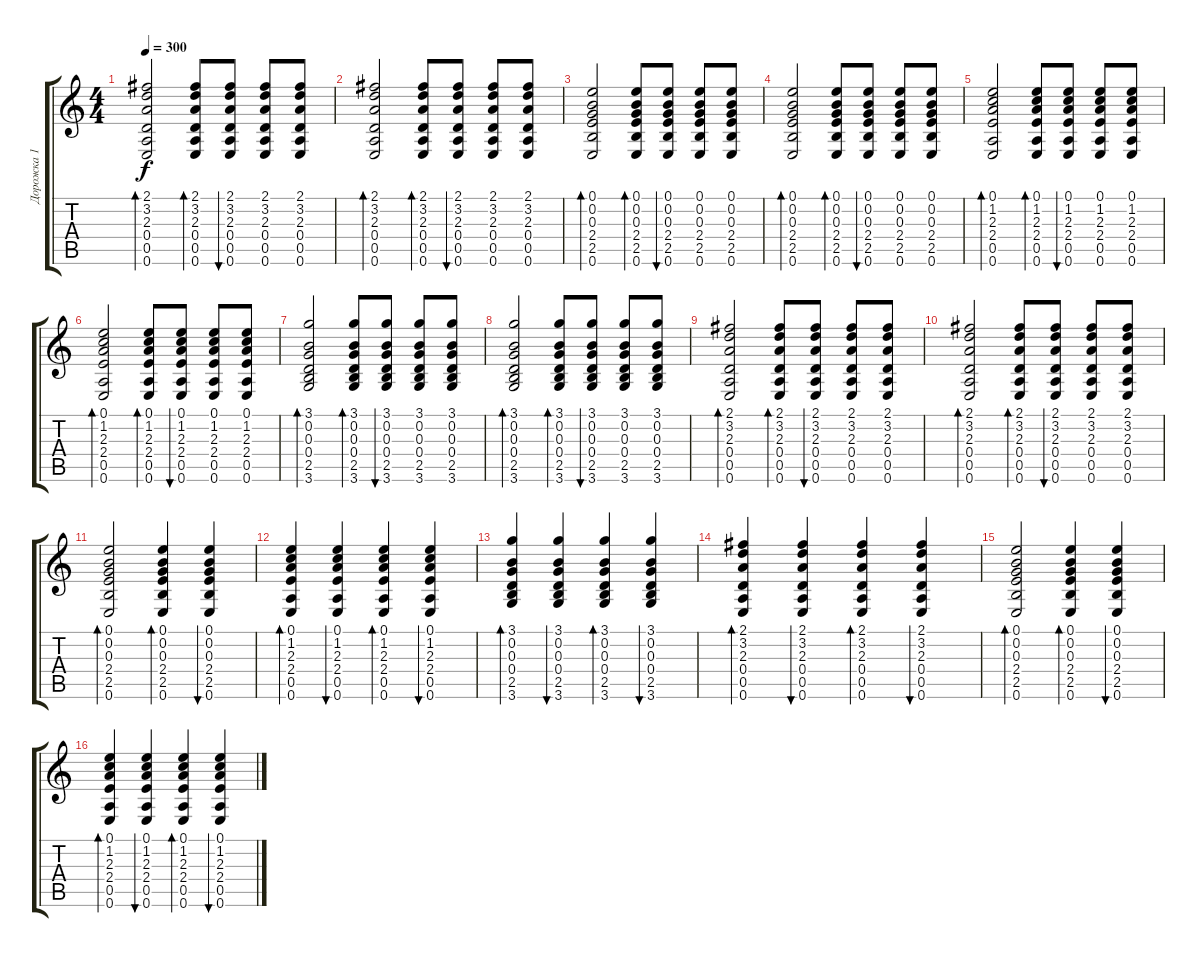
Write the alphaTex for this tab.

\track ("Дорожка 1" "Дорожка 1") {instrument acousticguitarsteel}
\staff {score tabs}
\tuning (E4 B3 G3 D3 A2 E2) {hide}
\ts (4 4)
\tempo 300
\clef g2
\ks c
(2.1 3.2 2.3 0.4 0.5 0.6).2{bd 60 dy f} (2.1 3.2 2.3 0.4 0.5 0.6).8{bd 60} (2.1 3.2 2.3 0.4 0.5 0.6).8{bu 60} (2.1 3.2 2.3 0.4 0.5 0.6).8 (2.1 3.2 2.3 0.4 0.5 0.6).8 |
(2.1 3.2 2.3 0.4 0.5 0.6).2{bd 60} (2.1 3.2 2.3 0.4 0.5 0.6).8{bd 60} (2.1 3.2 2.3 0.4 0.5 0.6).8{bu 60} (2.1 3.2 2.3 0.4 0.5 0.6).8 (2.1 3.2 2.3 0.4 0.5 0.6).8 |
(0.1 0.2 0.3 2.4 2.5 0.6).2{bd 60} (0.1 0.2 0.3 2.4 2.5 0.6).8{bd 60} (0.1 0.2 0.3 2.4 2.5 0.6).8{bu 60} (0.1 0.2 0.3 2.4 2.5 0.6).8 (0.1 0.2 0.3 2.4 2.5 0.6).8 |
(0.1 0.2 0.3 2.4 2.5 0.6).2{bd 60} (0.1 0.2 0.3 2.4 2.5 0.6).8{bd 60} (0.1 0.2 0.3 2.4 2.5 0.6).8{bu 60} (0.1 0.2 0.3 2.4 2.5 0.6).8 (0.1 0.2 0.3 2.4 2.5 0.6).8 |
(0.1 1.2 2.3 2.4 0.5 0.6).2{bd 60} (0.1 1.2 2.3 2.4 0.5 0.6).8{bd 60} (0.1 1.2 2.3 2.4 0.5 0.6).8{bu 60} (0.1 1.2 2.3 2.4 0.5 0.6).8 (0.1 1.2 2.3 2.4 0.5 0.6).8 |
(0.1 1.2 2.3 2.4 0.5 0.6).2{bd 60} (0.1 1.2 2.3 2.4 0.5 0.6).8{bd 60} (0.1 1.2 2.3 2.4 0.5 0.6).8{bu 60} (0.1 1.2 2.3 2.4 0.5 0.6).8 (0.1 1.2 2.3 2.4 0.5 0.6).8 |
(3.1 0.2 0.3 0.4 2.5 3.6).2{bd 60} (3.1 0.2 0.3 0.4 2.5 3.6).8{bd 60} (3.1 0.2 0.3 0.4 2.5 3.6).8{bu 60} (3.1 0.2 0.3 0.4 2.5 3.6).8 (3.1 0.2 0.3 0.4 2.5 3.6).8 |
(3.1 0.2 0.3 0.4 2.5 3.6).2{bd 60} (3.1 0.2 0.3 0.4 2.5 3.6).8{bd 60} (3.1 0.2 0.3 0.4 2.5 3.6).8{bu 60} (3.1 0.2 0.3 0.4 2.5 3.6).8 (3.1 0.2 0.3 0.4 2.5 3.6).8 |
(2.1 3.2 2.3 0.4 0.5 0.6).2{bd 60} (2.1 3.2 2.3 0.4 0.5 0.6).8{bd 60} (2.1 3.2 2.3 0.4 0.5 0.6).8{bu 60} (2.1 3.2 2.3 0.4 0.5 0.6).8 (2.1 3.2 2.3 0.4 0.5 0.6).8 |
(2.1 3.2 2.3 0.4 0.5 0.6).2{bd 60} (2.1 3.2 2.3 0.4 0.5 0.6).8{bd 60} (2.1 3.2 2.3 0.4 0.5 0.6).8{bu 60} (2.1 3.2 2.3 0.4 0.5 0.6).8 (2.1 3.2 2.3 0.4 0.5 0.6).8 |
(0.1 0.2 0.3 2.4 2.5 0.6).2{bd 60} (0.1 0.2 0.3 2.4 2.5 0.6).4{bd 60} (0.1 0.2 0.3 2.4 2.5 0.6).4{bu 60} |
(0.1 1.2 2.3 2.4 0.5 0.6).4{bd 60} (0.1 1.2 2.3 2.4 0.5 0.6).4{bu 60} (0.1 1.2 2.3 2.4 0.5 0.6).4{bd 60} (0.1 1.2 2.3 2.4 0.5 0.6).4{bu 60} |
(3.1 0.2 0.3 0.4 2.5 3.6).4{bd 60} (3.1 0.2 0.3 0.4 2.5 3.6).4{bu 60} (3.1 0.2 0.3 0.4 2.5 3.6).4{bd 60} (3.1 0.2 0.3 0.4 2.5 3.6).4{bu 60} |
(2.1 3.2 2.3 0.4 0.5 0.6).4{bd 60} (2.1 3.2 2.3 0.4 0.5 0.6).4{bu 60} (2.1 3.2 2.3 0.4 0.5 0.6).4{bd 60} (2.1 3.2 2.3 0.4 0.5 0.6).4{bu 60} |
(0.1 0.2 0.3 2.4 2.5 0.6).2{bd 60} (0.1 0.2 0.3 2.4 2.5 0.6).4{bd 60} (0.1 0.2 0.3 2.4 2.5 0.6).4{bu 60} |
(0.1 1.2 2.3 2.4 0.5 0.6).4{bd 60} (0.1 1.2 2.3 2.4 0.5 0.6).4{bu 60} (0.1 1.2 2.3 2.4 0.5 0.6).4{bd 60} (0.1 1.2 2.3 2.4 0.5 0.6).4{bu 60}
